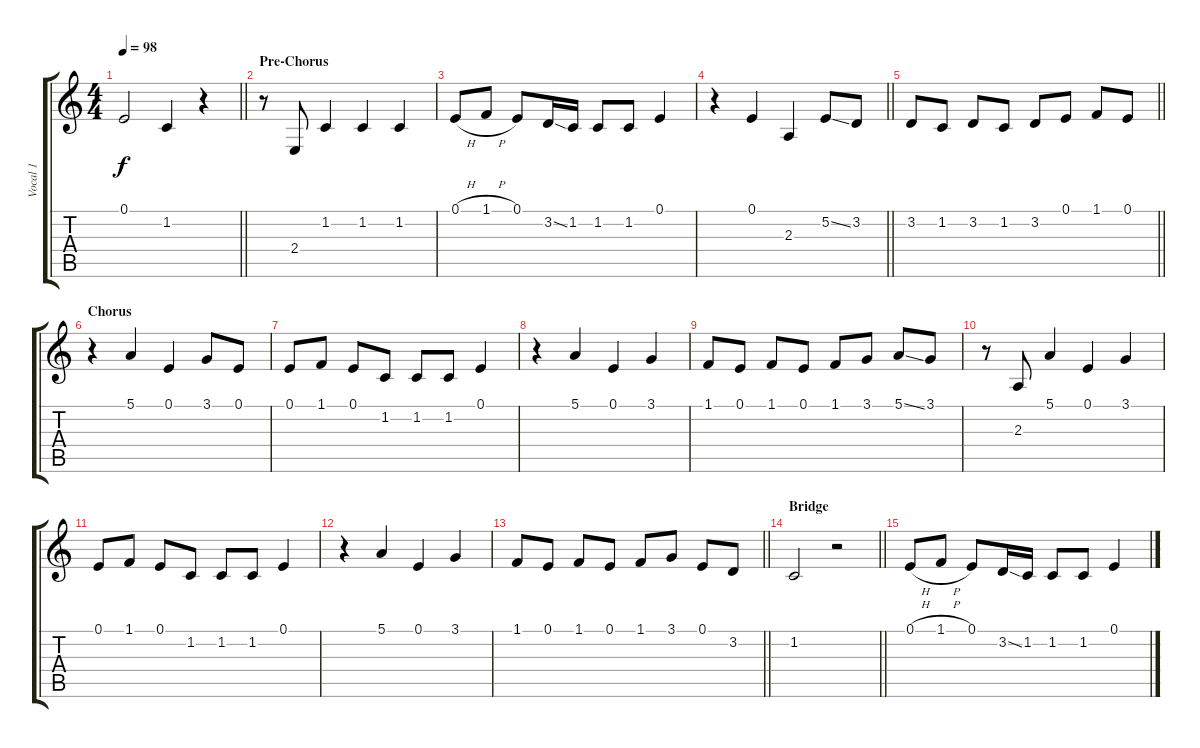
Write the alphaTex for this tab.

\track ("Vocal 1" "Vocal 1") {instrument violin}
\staff {score tabs}
\tuning (E4 B3 G3 D3 A2 E2) {hide}
\ts (4 4)
\tempo 98
\clef g2
\barLineRight lightlight
\ks c
0.1.2{dy f} 1.2.4 r.4 |
\section ("" "Pre-Chorus")
r.8 2.4.8 1.2.4 1.2.4 1.2.4 |
0.1{h}.8 1.1{h}.8 0.1.8 3.2{ss}.16 1.2.16 1.2.8 1.2.8 0.1.4 |
\barLineRight lightlight
r.4 0.1.4 2.3.4 5.2{ss}.8 3.2.8 |
\section ("" "")
\barLineRight lightlight
3.2.8 1.2.8 3.2.8 1.2.8 3.2.8 0.1.8 1.1.8 0.1.8 |
\section ("" "Chorus")
r.4 5.1.4 0.1.4 3.1.8 0.1.8 |
0.1.8 1.1.8 0.1.8 1.2.8 1.2.8 1.2.8 0.1.4 |
r.4 5.1.4 0.1.4 3.1.4 |
1.1.8 0.1.8 1.1.8 0.1.8 1.1.8 3.1.8 5.1{ss}.8 3.1.8 |
r.8 2.3.8 5.1.4 0.1.4 3.1.4 |
0.1.8 1.1.8 0.1.8 1.2.8 1.2.8 1.2.8 0.1.4 |
r.4 5.1.4 0.1.4 3.1.4 |
\barLineRight lightlight
1.1.8 0.1.8 1.1.8 0.1.8 1.1.8 3.1.8 0.1.8 3.2.8 |
\section ("" "Bridge")
\barLineRight lightlight
1.2.2 r.2 |
0.1{h}.8 1.1{h}.8 0.1.8 3.2{ss}.16 1.2.16 1.2.8 1.2.8 0.1.4
